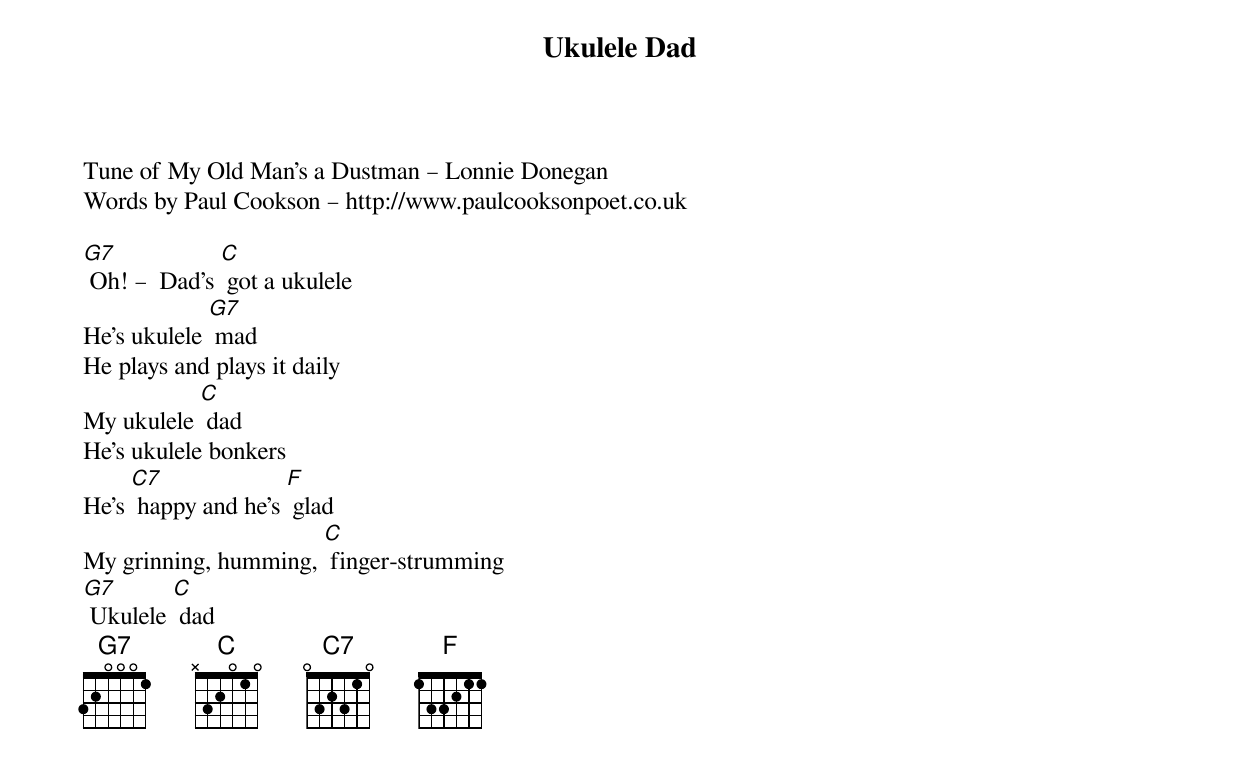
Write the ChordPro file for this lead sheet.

{t: Ukulele Dad }
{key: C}
Tune of My Old Man’s a Dustman – Lonnie Donegan
Words by Paul Cookson – http://www.paulcooksonpoet.co.uk
{c: }

[G7] Oh! –  Dad’s [C] got a ukulele
He’s ukulele [G7] mad
He plays and plays it daily
My ukulele [C] dad
{c: }
He’s ukulele bonkers
He’s [C7] happy and he’s [F] glad
My grinning, humming, [C] finger-strumming
[G7] Ukulele [C] dad
